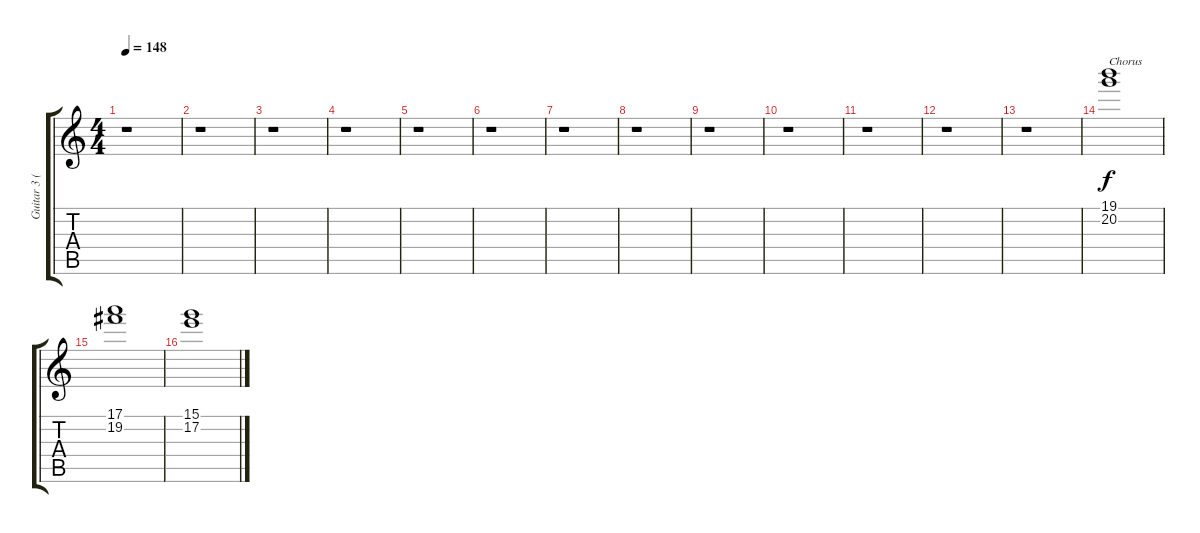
\track ("Guitar 3 (Little Fills)" "Guitar 3 (") {instrument distortionguitar}
\staff {score tabs}
\tuning (E4 B3 G3 D3 A2 E2) {hide}
\ts (4 4)
\tempo 148
\clef g2
\ks c
r.1{dy f} |
r.1 |
r.1 |
r.1 |
r.1 |
r.1 |
r.1 |
r.1 |
r.1 |
r.1 |
r.1 |
r.1 |
r.1 |
(19.1 20.2).1{txt "Chorus"} |
(17.1 19.2).1 |
(15.1 17.2).1
